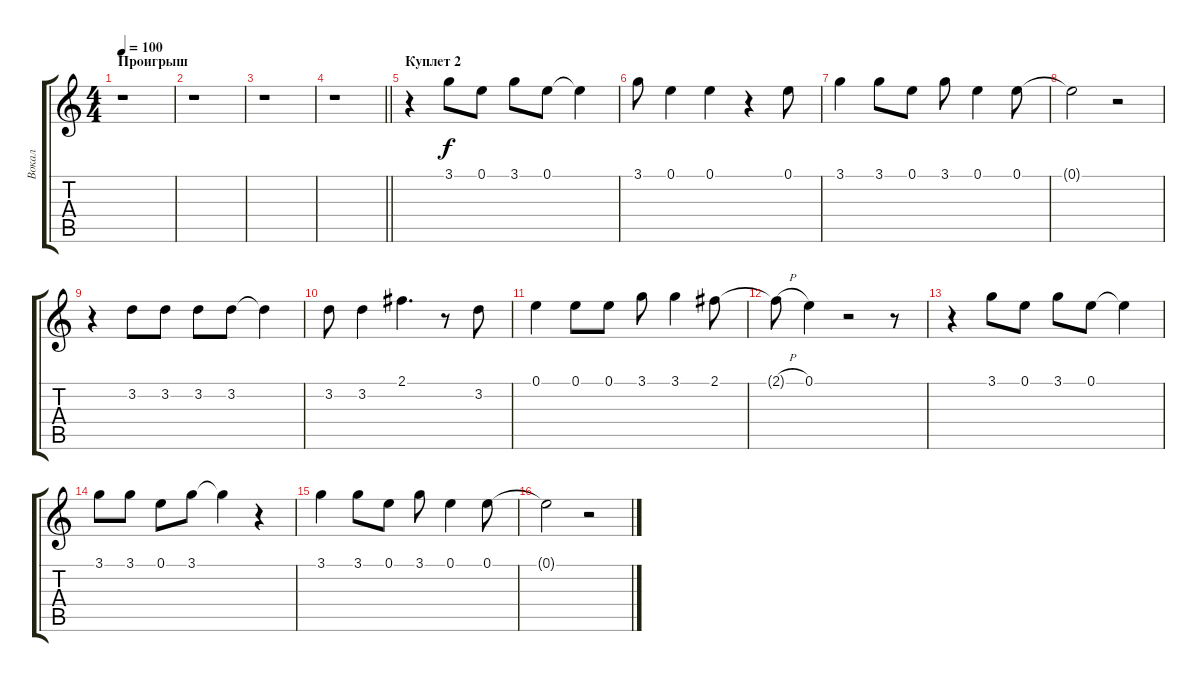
\track ("Вокал" "Вокал") {instrument acousticguitarsteel}
\staff {score tabs}
\tuning (E4 B3 G3 D3 A2 E2) {hide}
\ts (4 4)
\section ("" "Проигрыш")
\tempo 100
\clef g2
\ks c
r.1{dy f} |
r.1 |
r.1 |
\barLineRight lightlight
r.1 |
\section ("" "Куплет 2")
r.4 3.1.8 0.1.8 3.1.8 0.1.8 0.1{t}.4 |
3.1.8 0.1.4 0.1.4 r.4 0.1.8 |
3.1.4 3.1.8 0.1.8 3.1.8 0.1.4 0.1.8 |
0.1{t}.2 r.2 |
r.4 3.2.8 3.2.8 3.2.8 3.2.8 3.2{t}.4 |
3.2.8 3.2.4 2.1.4{d} r.8 3.2.8 |
0.1.4 0.1.8 0.1.8 3.1.8 3.1.4 2.1.8 |
2.1{h t}.8 0.1.4 r.2 r.8 |
r.4 3.1.8 0.1.8 3.1.8 0.1.8 0.1{t}.4 |
3.1.8 3.1.8 0.1.8 3.1.8 3.1{t}.4 r.4 |
3.1.4 3.1.8 0.1.8 3.1.8 0.1.4 0.1.8 |
0.1{t}.2 r.2
